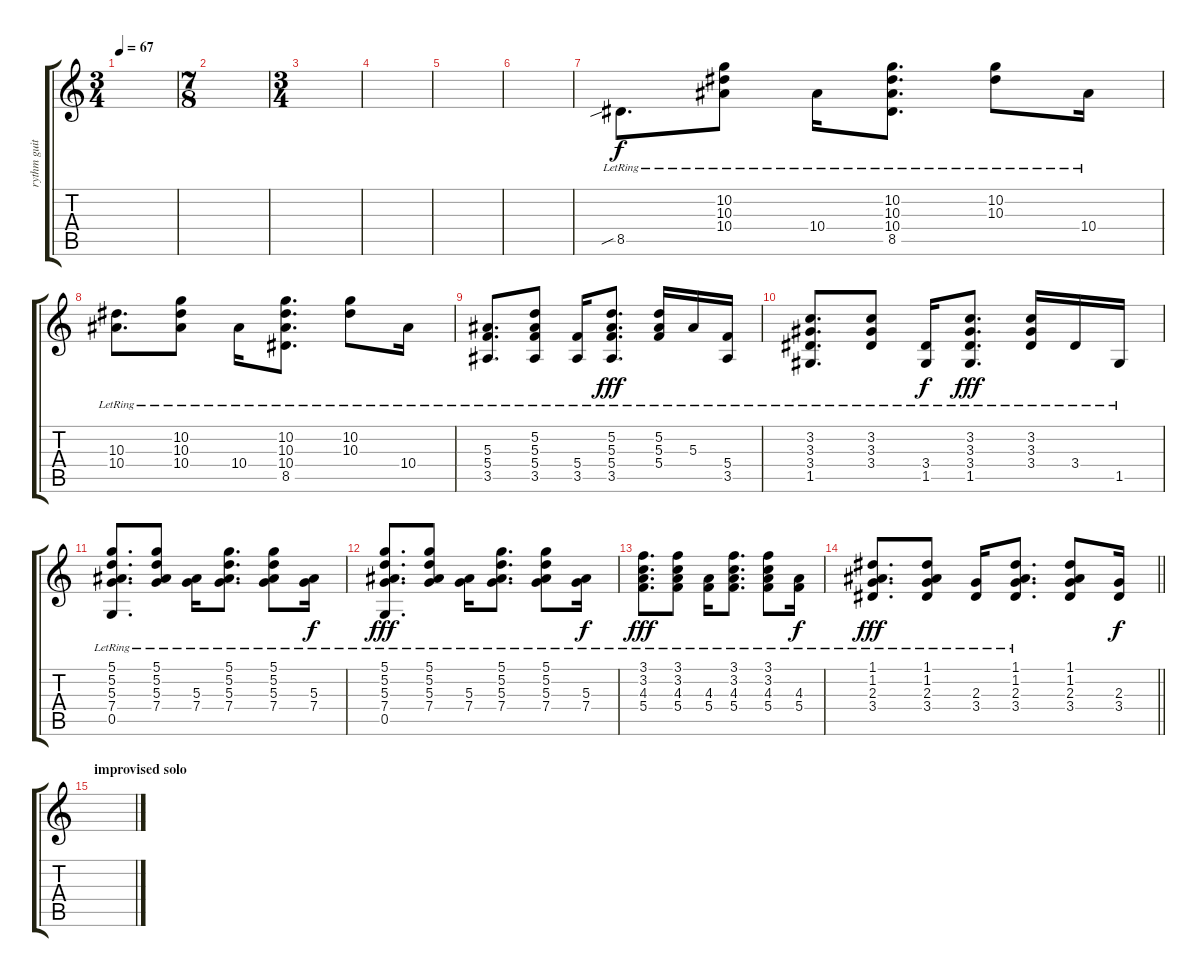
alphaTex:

\track ("rythm guitar (dist)" "rythm guit") {instrument distortionguitar}
\staff {score tabs}
\tuning (D4 A3 F3 C3 G2 D2) {hide}
\ts (3 4)
\tempo 67
\clef g2
\ks c
|
\ts (7 8)
|
\ts (3 4)
|
|
|
|
8.5{sib lr}.8{d} (10.2{lr} 10.3{lr} 10.4{lr}).8 10.4{lr}.16 (10.2{lr} 10.3{lr} 10.4{lr} 8.5{lr}).8{d} (10.2{lr} 10.3{lr}).8 10.4{lr}.16 |
(10.3{lr} 10.4{lr}).8{d} (10.2{lr} 10.3{lr} 10.4{lr}).8 10.4{lr}.16 (10.2{lr} 10.3{lr} 10.4{lr} 8.5{lr}).8{d} (10.2{lr} 10.3{lr}).8 10.4{lr}.16 |
(5.3{lr} 5.4{lr} 3.5{lr}).8{d} (5.2{lr} 5.3{lr} 5.4{lr} 3.5{lr}).8 (5.4{lr} 3.5{lr}).16{dy f} (5.2{lr} 5.3{lr} 5.4{lr} 3.5{lr}).8{d dy fff} (5.2{lr} 5.3{lr} 5.4{lr}).16 5.3{lr}.16 (5.4{lr} 3.5{lr}).16 |
(3.2{lr} 3.3{lr} 3.4{lr} 1.5{lr}).8{d} (3.2{lr} 3.3{lr} 3.4{lr}).8 (3.4{lr} 1.5{lr}).16{dy f} (3.2{lr} 3.3{lr} 3.4{lr} 1.5{lr}).8{d dy fff} (3.2{lr} 3.3{lr} 3.4{lr}).16 3.4{lr}.16 1.5{lr}.16 |
(5.1{lr} 5.2{lr} 5.3{lr} 7.4{lr} 0.5{lr}).8{d} (5.1{lr} 5.2{lr} 5.3{lr} 7.4{lr}).8 (5.3{lr} 7.4{lr}).16 (5.1{lr} 5.2{lr} 5.3{lr} 7.4{lr}).8{d} (5.1{lr} 5.2{lr} 5.3{lr} 7.4{lr}).8 (5.3{lr} 7.4{lr}).16{dy f} |
(5.1{lr} 5.2{lr} 5.3{lr} 7.4{lr} 0.5{lr}).8{d dy fff} (5.1{lr} 5.2{lr} 5.3{lr} 7.4{lr}).8 (5.3{lr} 7.4{lr}).16 (5.1{lr} 5.2{lr} 5.3{lr} 7.4{lr}).8{d} (5.1{lr} 5.2{lr} 5.3{lr} 7.4{lr}).8 (5.3{lr} 7.4{lr}).16{dy f} |
(3.1{lr} 3.2{lr} 4.3{lr} 5.4{lr}).8{d dy fff} (3.1{lr} 3.2{lr} 4.3{lr} 5.4{lr}).8 (4.3{lr} 5.4{lr}).16 (3.1{lr} 3.2{lr} 4.3{lr} 5.4{lr}).8{d} (3.1{lr} 3.2{lr} 4.3{lr} 5.4{lr}).8 (4.3{lr} 5.4{lr}).16{dy f} |
\barLineRight lightlight
(1.1{lr} 1.2{lr} 2.3{lr} 3.4{lr}).8{d dy fff} (1.1{lr} 1.2{lr} 2.3{lr} 3.4{lr}).8 (2.3{lr} 3.4{lr}).16 (1.1{lr} 1.2{lr} 2.3{lr} 3.4{lr}).8{d} (1.1 1.2 2.3 3.4).8 (2.3 3.4).16{dy f} |
\section ("" "improvised solo")
